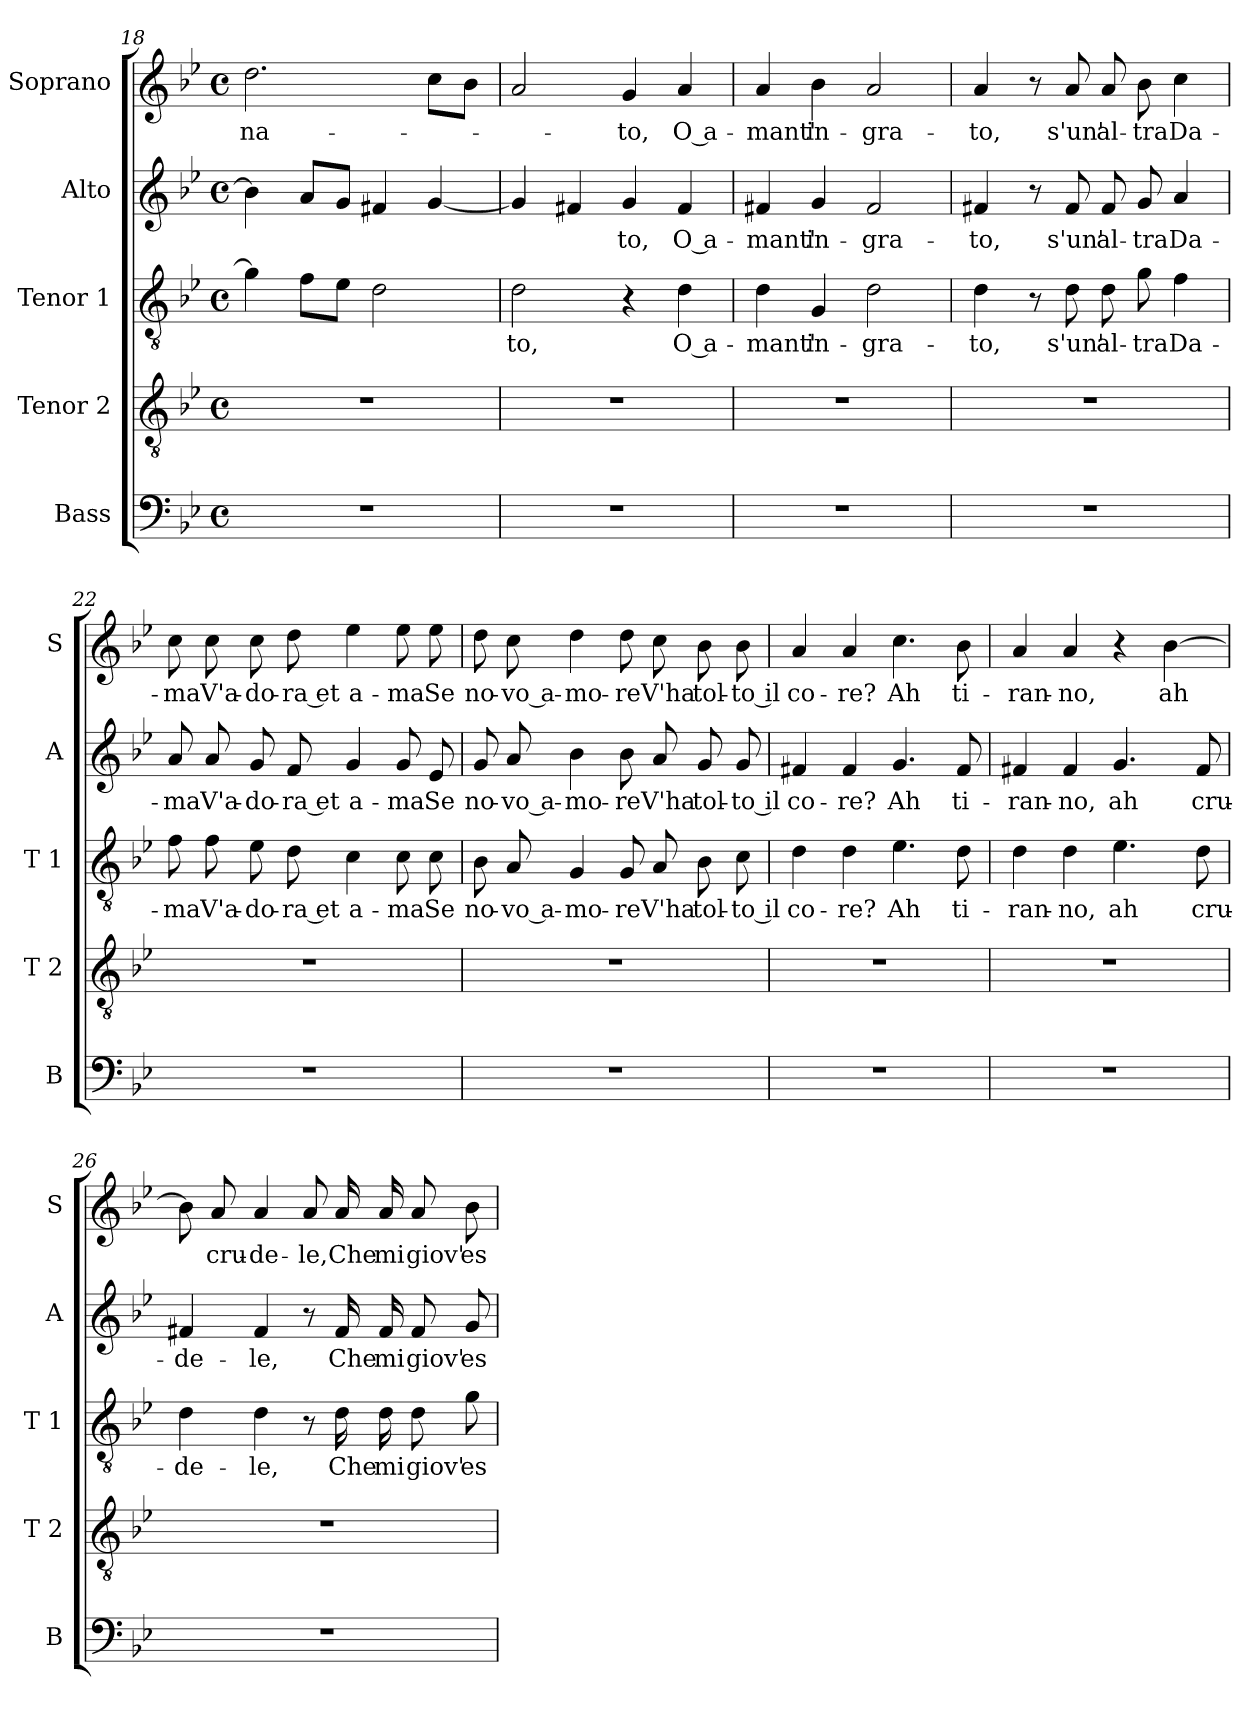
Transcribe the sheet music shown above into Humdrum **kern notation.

**kern	**kern	**kern	**text	**kern	**text	**kern	**text
*part5	*part4	*part3	*part3	*part2	*part2	*part1	*part1
*staff5	*staff4	*staff3	*staff3	*staff2	*staff2	*staff1	*staff1
*I"Bass	*I"Tenor 2	*I"Tenor 1	*	*I"Alto	*	*I"Soprano	*
*I'B	*I'T 2	*I'T 1	*	*I'A	*	*I'S	*
*clefF4	*clefGv2	*clefGv2	*	*clefG2	*	*clefG2	*
*k[b-e-]	*k[b-e-]	*k[b-e-]	*	*k[b-e-]	*	*k[b-e-]	*
*B-:	*B-:	*B-:	*	*B-:	*	*B-:	*
*M4/4	*M4/4	*M4/4	*	*M4/4	*	*M4/4	*
*met(c)	*met(c)	*met(c)	*	*met(c)	*	*met(c)	*
=18	=18	=18	=18	=18	=18	=18	=18
!	!	!	!	!	!	!	!LO:LY:b
1r	1r	4g\]	.	4b-\]	.	2.dd\	-na-
.	.	8f\L	.	8a/L	.	.	.
.	.	8e-\J	.	8g/J	.	.	.
.	.	2d\	.	4f#X/	.	.	.
.	.	.	.	[4g/	.	8cc\L	.
.	.	.	.	.	.	8b-\J	.
=19	=19	=19	=19	=19	=19	=19	=19
!	!	!	!LO:LY:b	!	!	!	!
1r	1r	2d\	-to,	4g/]	.	2a/	.
.	.	.	.	4f#X/	.	.	.
!	!	!	!	!	!LO:LY:b	!	!LO:LY:b
.	.	4r	.	4g/	-to,	4g/	-to,
!	!	!	!LO:LY:b	!	!LO:LY:b	!	!LO:LY:b
.	.	4d\	O a-	4f#/	O a-	4a/	O a-
=20	=20	=20	=20	=20	=20	=20	=20
!	!	!	!LO:LY:b	!	!LO:LY:b	!	!LO:LY:b
1r	1r	4d\	-mant'	4f#X/	-mant'	4a/	-mant'
!	!	!	!LO:LY:b	!	!LO:LY:b	!	!LO:LY:b
.	.	4G/	in-	4g/	in-	4b-\	in-
!	!	!	!LO:LY:b	!	!LO:LY:b	!	!LO:LY:b
.	.	2d\	-gra-	2f#/	-gra-	2a/	-gra-
=21	=21	=21	=21	=21	=21	=21	=21
!	!	!	!LO:LY:b	!	!LO:LY:b	!	!LO:LY:b
1r	1r	4d\	-to,	4f#X/	-to,	4a/	-to,
.	.	8r	.	8r	.	8r	.
!	!	!	!LO:LY:b	!	!LO:LY:b	!	!LO:LY:b
.	.	8d\	s'un'	8f#/	s'un'	8a/	s'un'
!	!	!	!LO:LY:b	!	!LO:LY:b	!	!LO:LY:b
.	.	8d\	al-	8f#/	al-	8a/	al-
!	!	!	!LO:LY:b	!	!LO:LY:b	!	!LO:LY:b
.	.	8g\	-tra	8g/	-tra	8b-\	-tra
!	!	!	!LO:LY:b	!	!LO:LY:b	!	!LO:LY:b
.	.	4f\	Da-	4a/	Da-	4cc\	Da-
!!LO:LB:g=z
=22	=22	=22	=22	=22	=22	=22	=22
!	!	!	!LO:LY:b	!	!LO:LY:b	!	!LO:LY:b
1r	1r	8f\	-ma	8a/	-ma	8cc\	-ma
!	!	!	!LO:LY:b	!	!LO:LY:b	!	!LO:LY:b
.	.	8f\	V'a-	8a/	V'a-	8cc\	V'a-
!	!	!	!LO:LY:b	!	!LO:LY:b	!	!LO:LY:b
.	.	8e-\	-do-	8g/	-do-	8cc\	-do-
!	!	!	!LO:LY:b	!	!LO:LY:b	!	!LO:LY:b
.	.	8d\	-ra et	8f/	-ra et	8dd\	-ra et
!	!	!	!LO:LY:b	!	!LO:LY:b	!	!LO:LY:b
.	.	4c\	a-	4g/	a-	4ee-\	a-
!	!	!	!LO:LY:b	!	!LO:LY:b	!	!LO:LY:b
.	.	8c\	-ma	8g/	-ma	8ee-\	-ma
!	!	!	!LO:LY:b	!	!LO:LY:b	!	!LO:LY:b
.	.	8c\	Se	8e-/	Se	8ee-\	Se
=23	=23	=23	=23	=23	=23	=23	=23
!	!	!	!LO:LY:b	!	!LO:LY:b	!	!LO:LY:b
1r	1r	8B-\	no-	8g/	no-	8dd\	no-
!	!	!	!LO:LY:b	!	!LO:LY:b	!	!LO:LY:b
.	.	8A/	-vo a-	8a/	-vo a-	8cc\	-vo a-
!	!	!	!LO:LY:b	!	!LO:LY:b	!	!LO:LY:b
.	.	4G/	-mo-	4b-\	-mo-	4dd\	-mo-
!	!	!	!LO:LY:b	!	!LO:LY:b	!	!LO:LY:b
.	.	8G/	-re	8b-\	-re	8dd\	-re
!	!	!	!LO:LY:b	!	!LO:LY:b	!	!LO:LY:b
.	.	8A/	V'ha	8a/	V'ha	8cc\	V'ha
!	!	!	!LO:LY:b	!	!LO:LY:b	!	!LO:LY:b
.	.	8B-\	tol-	8g/	tol-	8b-\	tol-
!	!	!	!LO:LY:b	!	!LO:LY:b	!	!LO:LY:b
.	.	8c\	-to il	8g/	-to il	8b-\	-to il
=24	=24	=24	=24	=24	=24	=24	=24
!	!	!	!LO:LY:b	!	!LO:LY:b	!	!LO:LY:b
1r	1r	4d\	co-	4f#X/	co-	4a/	co-
!	!	!	!LO:LY:b	!	!LO:LY:b	!	!LO:LY:b
.	.	4d\	-re?	4f#/	-re?	4a/	-re?
!	!	!	!LO:LY:b	!	!LO:LY:b	!	!LO:LY:b
.	.	4.e-\	Ah	4.g/	Ah	4.cc\	Ah
!	!	!	!LO:LY:b	!	!LO:LY:b	!	!LO:LY:b
.	.	8d\	ti-	8f#/	ti-	8b-\	ti-
=25	=25	=25	=25	=25	=25	=25	=25
!	!	!	!LO:LY:b	!	!LO:LY:b	!	!LO:LY:b
1r	1r	4d\	-ran-	4f#X/	-ran-	4a/	-ran-
!	!	!	!LO:LY:b	!	!LO:LY:b	!	!LO:LY:b
.	.	4d\	-no,	4f#/	-no,	4a/	-no,
!	!	!	!LO:LY:b	!	!LO:LY:b	!	!
.	.	4.e-\	ah	4.g/	ah	4r	.
!	!	!	!	!	!	!	!LO:LY:b
.	.	.	.	.	.	[4b-\	ah
!	!	!	!LO:LY:b	!	!LO:LY:b	!	!
.	.	8d\	cru-	8f#/	cru-	.	.
=26	=26	=26	=26	=26	=26	=26	=26
!	!	!	!LO:LY:b	!	!LO:LY:b	!	!
1r	1r	4d\	-de-	4f#X/	-de-	8b-\]	.
!	!	!	!	!	!	!	!LO:LY:b
.	.	.	.	.	.	8a/	cru-
!	!	!	!LO:LY:b	!	!LO:LY:b	!	!LO:LY:b
.	.	4d\	-le,	4f#/	-le,	4a/	-de-
!	!	!	!	!	!	!	!LO:LY:b
.	.	8r	.	8r	.	8a/	-le,
!	!	!	!LO:LY:b	!	!LO:LY:b	!	!LO:LY:b
.	.	16d\	Che	16f#/	Che	16a/	Che
!	!	!	!LO:LY:b	!	!LO:LY:b	!	!LO:LY:b
.	.	16d\	mi	16f#/	mi	16a/	mi
!	!	!	!LO:LY:b	!	!LO:LY:b	!	!LO:LY:b
.	.	8d\	giov'	8f#/	giov'	8a/	giov'
!	!	!	!LO:LY:b	!	!LO:LY:b	!	!LO:LY:b
.	.	8g\	es-	8g/	es-	8b-\	es-
=	=	=	=	=	=	=	=
*-	*-	*-	*-	*-	*-	*-	*-
